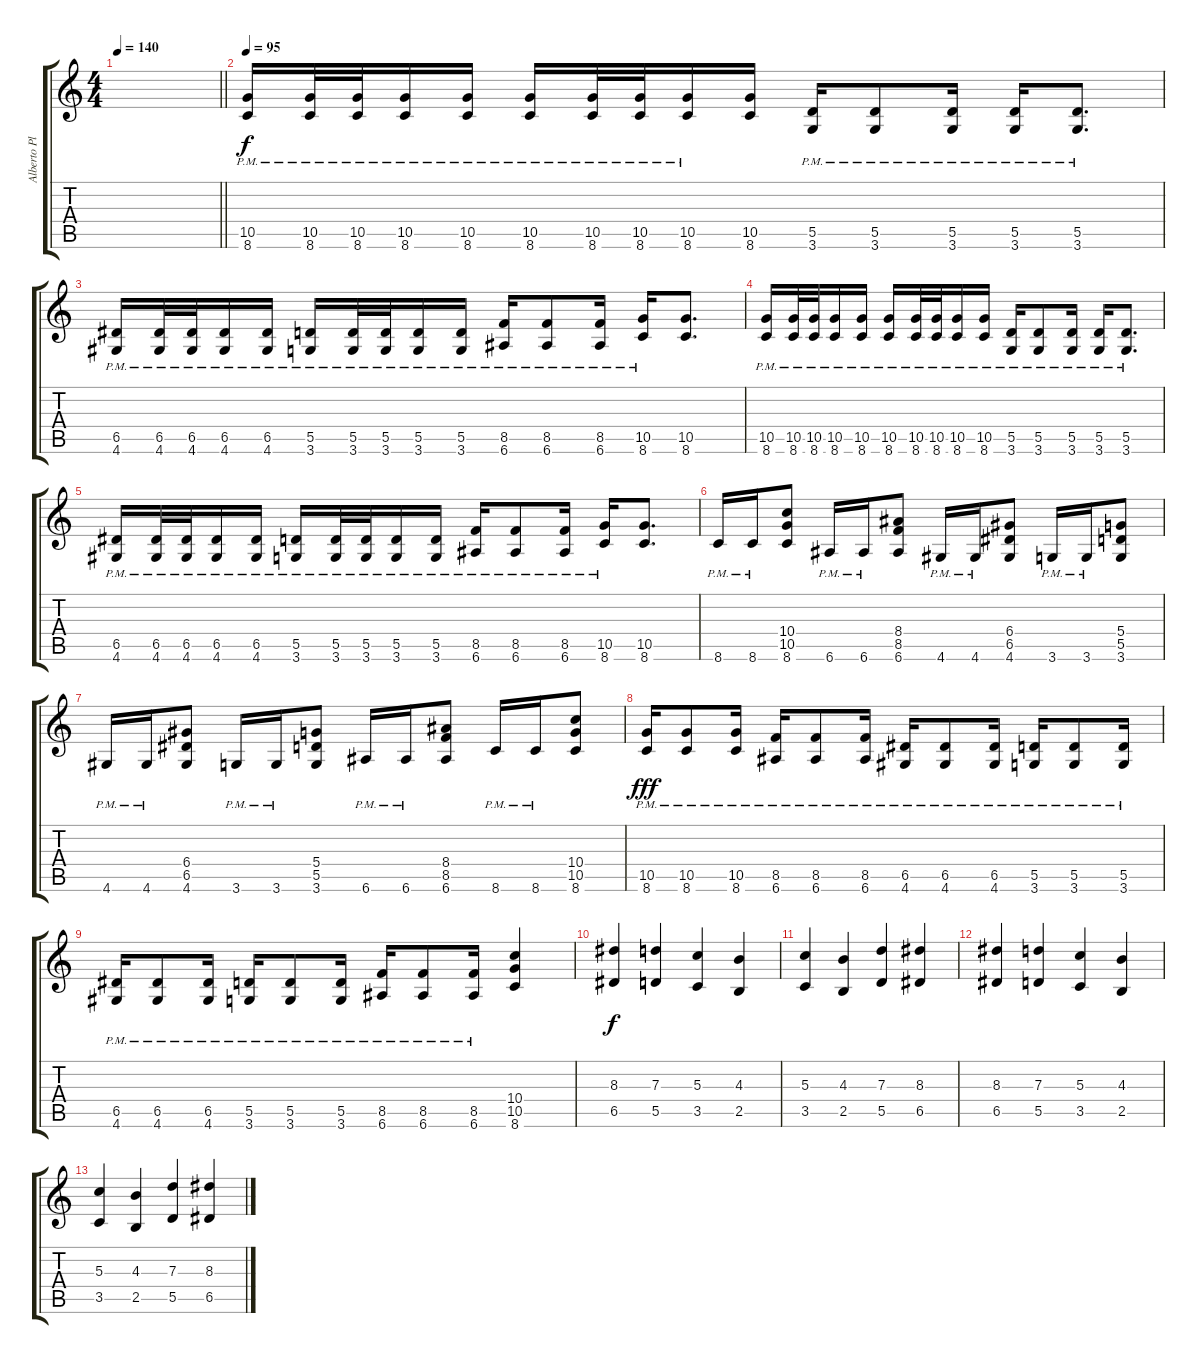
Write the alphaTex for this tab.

\track ("Alberto Pla" "Alberto Pl") {instrument distortionguitar}
\staff {score tabs}
\tuning (E4 B3 G3 D3 A2 E2) {hide}
\ts (4 4)
\tempo 140
\clef g2
\barLineRight lightlight
\ks c
|
\tempo 95
(10.5{pm} 8.6{pm}).16 (10.5{pm} 8.6{pm}).32 (10.5{pm} 8.6{pm}).32 (10.5{pm} 8.6{pm}).16 (10.5{pm} 8.6{pm}).16 (10.5{pm} 8.6{pm}).16 (10.5{pm} 8.6{pm}).32 (10.5{pm} 8.6{pm}).32 (10.5{pm} 8.6{pm}).16 (10.5 8.6).16 (5.5{pm} 3.6{pm}).16 (5.5{pm} 3.6{pm}).8 (5.5{pm} 3.6{pm}).16 (5.5{pm} 3.6{pm}).16 (5.5{pm} 3.6{pm}).8{d} |
(6.5{pm} 4.6{pm}).16 (6.5{pm} 4.6{pm}).32 (6.5{pm} 4.6{pm}).32 (6.5{pm} 4.6{pm}).16 (6.5{pm} 4.6{pm}).16 (5.5{pm} 3.6{pm}).16 (5.5{pm} 3.6{pm}).32 (5.5{pm} 3.6{pm}).32 (5.5{pm} 3.6{pm}).16 (5.5{pm} 3.6{pm}).16 (8.5{pm} 6.6{pm}).16 (8.5{pm} 6.6{pm}).8 (8.5{pm} 6.6{pm}).16 (10.5{pm} 8.6{pm}).16 (10.5 8.6).8{d} |
(10.5{pm} 8.6{pm}).16 (10.5{pm} 8.6{pm}).32 (10.5{pm} 8.6{pm}).32 (10.5{pm} 8.6{pm}).16 (10.5{pm} 8.6{pm}).16 (10.5{pm} 8.6{pm}).16 (10.5{pm} 8.6{pm}).32 (10.5{pm} 8.6{pm}).32 (10.5{pm} 8.6{pm}).16 (10.5{pm} 8.6{pm}).16 (5.5{pm} 3.6{pm}).16 (5.5{pm} 3.6{pm}).8 (5.5{pm} 3.6{pm}).16 (5.5{pm} 3.6{pm}).16 (5.5{pm} 3.6{pm}).8{d} |
(6.5{pm} 4.6{pm}).16 (6.5{pm} 4.6{pm}).32 (6.5{pm} 4.6{pm}).32 (6.5{pm} 4.6{pm}).16 (6.5{pm} 4.6{pm}).16 (5.5{pm} 3.6{pm}).16 (5.5{pm} 3.6{pm}).32 (5.5{pm} 3.6{pm}).32 (5.5{pm} 3.6{pm}).16 (5.5{pm} 3.6{pm}).16 (8.5{pm} 6.6{pm}).16 (8.5{pm} 6.6{pm}).8 (8.5{pm} 6.6{pm}).16 (10.5{pm} 8.6{pm}).16 (10.5 8.6).8{d} |
8.6{pm}.16 8.6{pm}.16 (10.4 10.5 8.6).8 6.6{pm}.16 6.6{pm}.16 (8.4 8.5 6.6).8 4.6{pm}.16 4.6{pm}.16 (6.4 6.5 4.6).8 3.6{pm}.16 3.6{pm}.16 (5.4 5.5 3.6).8 |
4.6{pm}.16 4.6{pm}.16 (6.4 6.5 4.6).8 3.6{pm}.16 3.6{pm}.16 (5.4 5.5 3.6).8 6.6{pm}.16 6.6{pm}.16 (8.4 8.5 6.6).8 8.6{pm}.16 8.6{pm}.16 (10.4 10.5 8.6).8 |
(10.5{pm} 8.6{pm}).16{dy fff} (10.5{pm} 8.6{pm}).8 (10.5{pm} 8.6{pm}).16 (8.5{pm} 6.6{pm}).16 (8.5{pm} 6.6{pm}).8 (8.5{pm} 6.6{pm}).16 (6.5{pm} 4.6{pm}).16 (6.5{pm} 4.6{pm}).8 (6.5{pm} 4.6{pm}).16 (5.5{pm} 3.6{pm}).16 (5.5{pm} 3.6{pm}).8 (5.5{pm} 3.6{pm}).16 |
(6.5{pm} 4.6{pm}).16 (6.5{pm} 4.6{pm}).8 (6.5{pm} 4.6{pm}).16 (5.5{pm} 3.6{pm}).16 (5.5{pm} 3.6{pm}).8 (5.5{pm} 3.6{pm}).16 (8.5{pm} 6.6{pm}).16 (8.5{pm} 6.6{pm}).8 (8.5{pm} 6.6{pm}).16 (10.4 10.5 8.6).4 |
(8.3 6.5).4{dy f} (7.3 5.5).4 (5.3 3.5).4 (4.3 2.5).4 |
(5.3 3.5).4 (4.3 2.5).4 (7.3 5.5).4 (8.3 6.5).4 |
(8.3 6.5).4 (7.3 5.5).4 (5.3 3.5).4 (4.3 2.5).4 |
(5.3 3.5).4 (4.3 2.5).4 (7.3 5.5).4 (8.3 6.5).4
